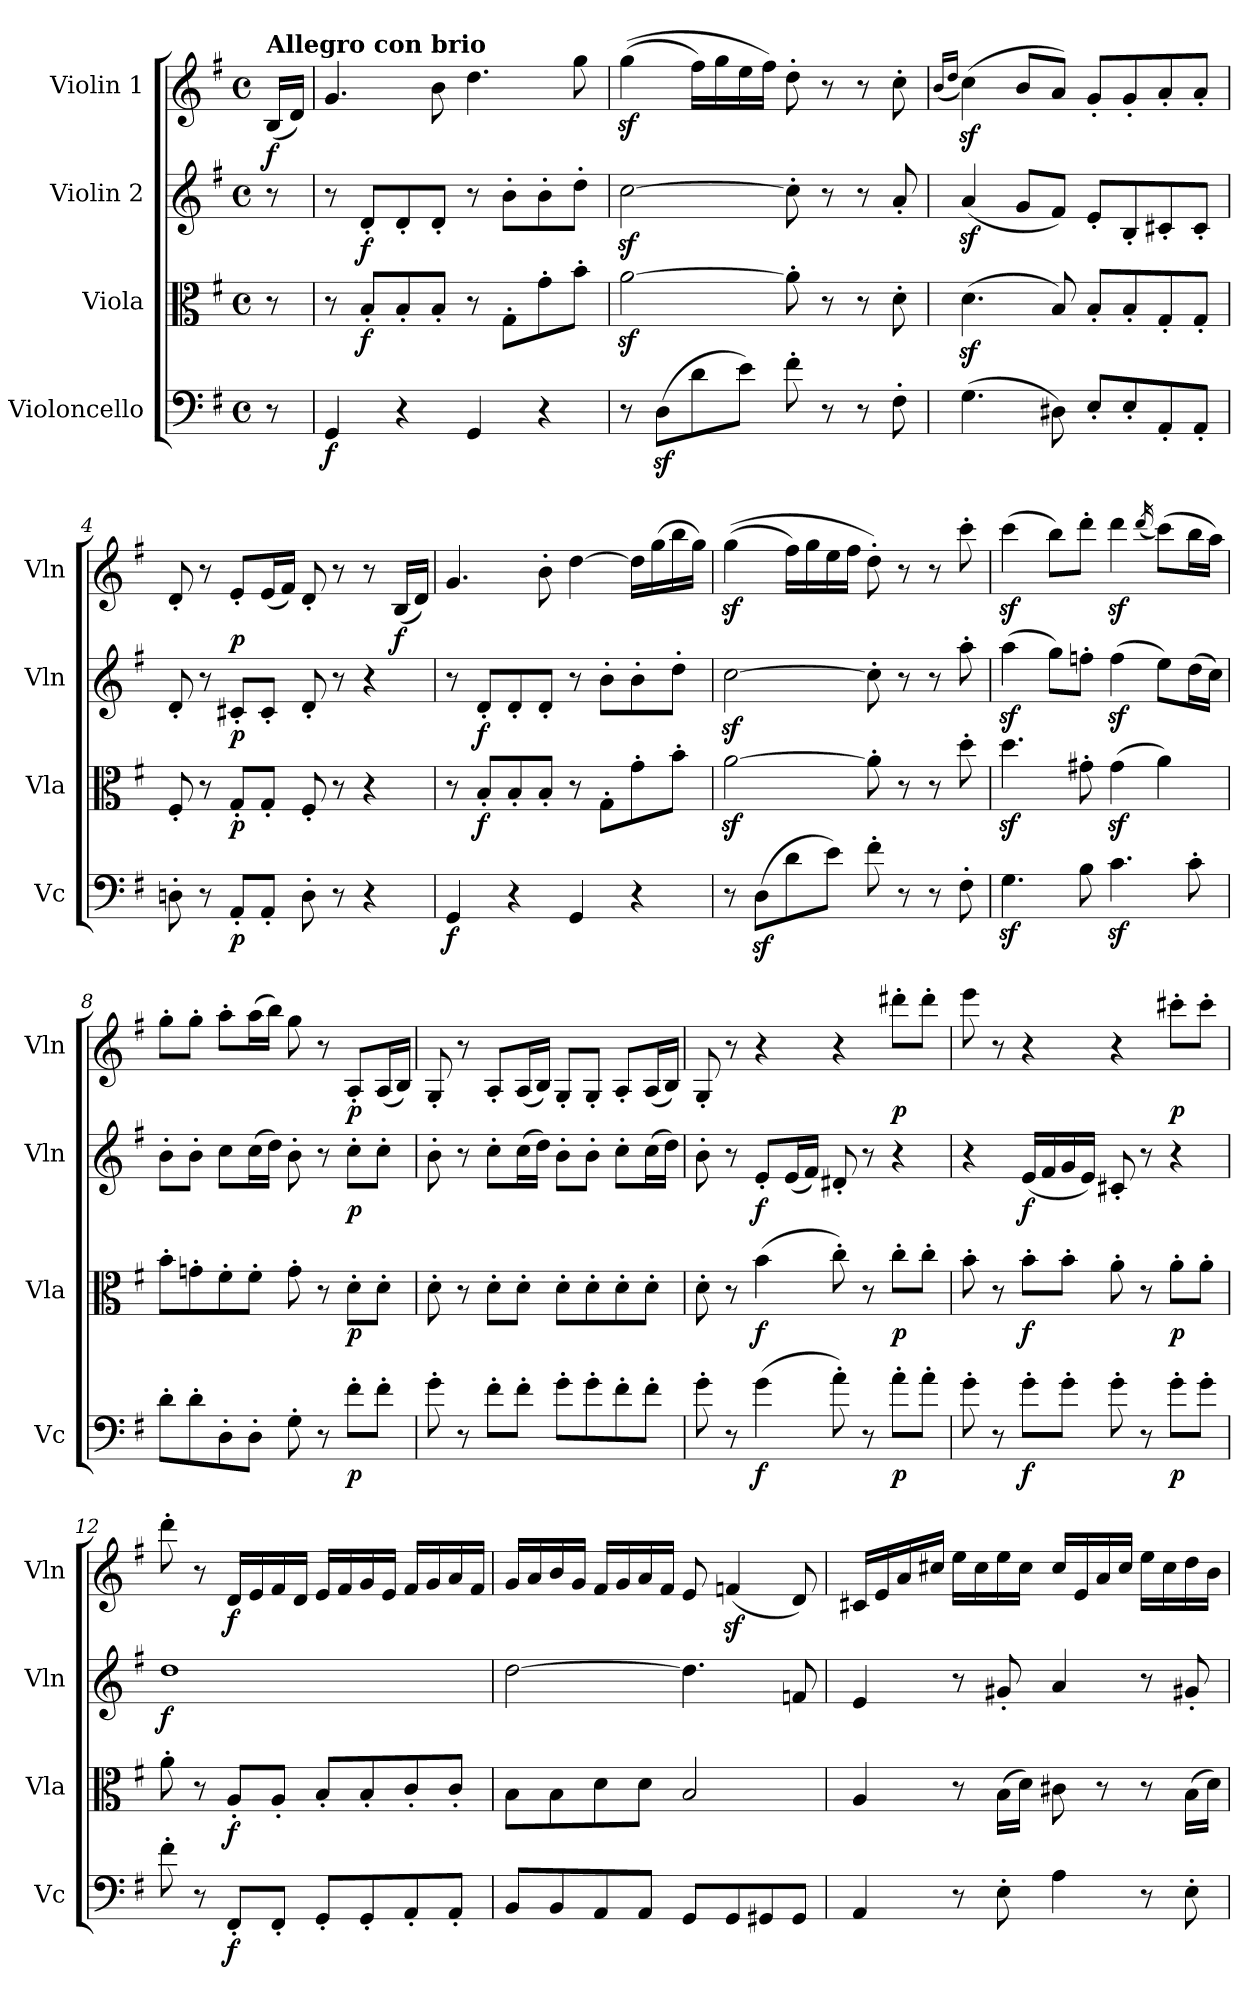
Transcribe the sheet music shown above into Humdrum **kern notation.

**kern	**dynam	**kern	**dynam	**kern	**dynam	**kern	**dynam
*part4	*part4	*part3	*part3	*part2	*part2	*part1	*part1
*staff4	*staff4	*staff3	*staff3	*staff2	*staff2	*staff1	*staff1
*I"Violoncello	*	*I"Viola	*	*I"Violin 2	*	*I"Violin 1	*
*I'Vc	*	*I'Vla	*	*I'Vln	*	*I'Vln	*
*clefF4	*	*clefC3	*	*clefG2	*	*clefG2	*
*k[f#]	*	*k[f#]	*	*k[f#]	*	*k[f#]	*
*M4/4	*	*M4/4	*	*M4/4	*	*M4/4	*
*met(c)	*	*met(c)	*	*met(c)	*	*met(c)	*
=	=	=	=	=	=	=	=
!	!	!	!	!	!	!LO:TX:a:B:t=Allegro con brio	!
!	!	!	!	!	!	!	!LO:DY:b
8r	.	8r	.	8r	.	(<16B/LL	f
.	.	.	.	.	.	16d/JJ)	.
=1	=1	=1	=1	=1	=1	=1	=1
!	!LO:DY:b	!	!	!	!	!	!
4GG/	f	8r	.	8r	.	4.g/	.
!	!	!	!LO:DY:b	!	!LO:DY:b	!	!
.	.	8B'/L	f	8d'/L	f	.	.
4r	.	8B'/	.	8d'/	.	.	.
.	.	8B'/J	.	8d'/J	.	8b\	.
4GG/	.	8r	.	8r	.	4.dd\	.
.	.	8G'\L	.	8b'\L	.	.	.
4r	.	8g'\	.	8b'\	.	.	.
.	.	8b'\J	.	8dd'\J	.	8gg\	.
=2	=2	=2	=2	=2	=2	=2	=2
8r	.	[2az<\	.	[2ccz<\	.	(>(>4ggz<\	.
(>8Dz<\L	.	.	.	.	.	.	.
8d\	.	.	.	.	.	16ff#\LL)	.
.	.	.	.	.	.	16gg\	.
8e\J)	.	.	.	.	.	16ee\	.
.	.	.	.	.	.	16ff#\JJ)	.
8f#'\	.	8a'\]	.	8cc'\]	.	8dd'\	.
8r	.	8r	.	8r	.	8r	.
8r	.	8r	.	8r	.	8r	.
8F#'\	.	8d'\	.	8a'/	.	8cc'\	.
=3	=3	=3	=3	=3	=3	=3	=3
.	.	.	.	.	.	(<16qb/LL	.
.	.	.	.	.	.	16qdd/JJ	.
(>4.G\	.	(>4.dz<\	.	(<4az</	.	(>4ccz<\)	.
.	.	.	.	8g/L	.	8b/L	.
8D#X\)	.	8B/)	.	8f#/J)	.	8a/J)	.
8E'/L	.	8B'/L	.	8e'/L	.	8g'/L	.
8E'/	.	8B'/	.	8B'/	.	8g'/	.
8AA'/	.	8G'/	.	8c#X'/	.	8a'/	.
8AA'/J	.	8G'/J	.	8c#'/J	.	8a'/J	.
!!LO:LB:g=z
=4	=4	=4	=4	=4	=4	=4	=4
8Dn'\	.	8F#'/	.	8d'/	.	8d'/	.
8r	.	8r	.	8r	.	8r	.
!	!LO:DY:b	!	!LO:DY:b	!	!LO:DY:b	!	!LO:DY:b
8AA'/L	p	8G'/L	p	8c#X'/L	p	8e'/L	p
8AA'/J	.	8G'/J	.	8c#'/J	.	(<16e/L	.
.	.	.	.	.	.	16f#/JJ)	.
8D'\	.	8F#'/	.	8d'/	.	8d'/	.
8r	.	8r	.	8r	.	8r	.
4r	.	4r	.	4r	.	8r	.
!	!	!	!	!	!	!	!LO:DY:b
.	.	.	.	.	.	(<16B/LL	f
.	.	.	.	.	.	16d/JJ)	.
=5	=5	=5	=5	=5	=5	=5	=5
!	!LO:DY:b	!	!	!	!	!	!
4GG/	f	8r	.	8r	.	4.g/	.
!	!	!	!LO:DY:b	!	!LO:DY:b	!	!
.	.	8B'/L	f	8d'/L	f	.	.
4r	.	8B'/	.	8d'/	.	.	.
.	.	8B'/J	.	8d'/J	.	8b'\	.
4GG/	.	8r	.	8r	.	[4dd\	.
.	.	8G'\L	.	8b'\L	.	.	.
4r	.	8g'\	.	8b'\	.	16dd\LL]	.
.	.	.	.	.	.	(>16gg\	.
.	.	8b'\J	.	8dd'\J	.	16bb\	.
.	.	.	.	.	.	16gg\JJ)	.
=6	=6	=6	=6	=6	=6	=6	=6
8r	.	[2az<\	.	[2ccz<\	.	(>(>4ggz<\	.
(>8Dz<\L	.	.	.	.	.	.	.
8d\	.	.	.	.	.	16ff#\LL)	.
.	.	.	.	.	.	16gg\	.
8e\J)	.	.	.	.	.	16ee\	.
.	.	.	.	.	.	16ff#\JJ	.
8f#'\	.	8a'\]	.	8cc'\]	.	8dd'\)	.
8r	.	8r	.	8r	.	8r	.
8r	.	8r	.	8r	.	8r	.
8F#'\	.	8dd'\	.	8aa'\	.	8ccc'\	.
=7	=7	=7	=7	=7	=7	=7	=7
4.Gz<\	.	4.ddz<\	.	(>4aaz<\	.	(>4cccz<\	.
.	.	.	.	8gg\L)	.	8bb\L)	.
8B\	.	8g#X'\	.	8ffn'\J	.	8ddd'\J	.
4.cz<\	.	(>4g#z<\	.	(>4ffz<\	.	4dddz<\	.
.	.	.	.	.	.	(<16qddd/	.
.	.	4a\)	.	8ee\L)	.	(>8ccc\L)	.
8c'\	.	.	.	(>16dd\L	.	16bb\L	.
.	.	.	.	16cc\JJ)	.	16aa\JJ)	.
!!LO:LB:g=z
=8	=8	=8	=8	=8	=8	=8	=8
8d'\L	.	8b'\L	.	8b'\L	.	8gg'\L	.
8d'\	.	8gn'\	.	8b'\J	.	8gg'\J	.
8D'\	.	8f#'\	.	8cc\L	.	8aa'\L	.
8D'\J	.	8f#'\J	.	(>16cc\L	.	(>16aa\L	.
.	.	.	.	16dd\JJ)	.	16bb\JJ)	.
8G'\	.	8g'\	.	8b'\	.	8gg\	.
8r	.	8r	.	8r	.	8r	.
!	!LO:DY:b	!	!LO:DY:b	!	!LO:DY:b	!	!LO:DY:b
8f#'\L	p	8d'\L	p	8cc'\L	p	8A'/L	p
8f#'\J	.	8d'\J	.	8cc'\J	.	(<16A/L	.
.	.	.	.	.	.	16B/JJ)	.
=9	=9	=9	=9	=9	=9	=9	=9
8g'\	.	8d'\	.	8b'\	.	8G'/	.
8r	.	8r	.	8r	.	8r	.
8f#'\L	.	8d'\L	.	8cc'\L	.	8A'/L	.
8f#'\J	.	8d'\J	.	(>16cc\L	.	(<16A/L	.
.	.	.	.	16dd\JJ)	.	16B/JJ)	.
8g'\L	.	8d'\L	.	8b'\L	.	8G'/L	.
8g'\	.	8d'\	.	8b'\J	.	8G'/J	.
8f#'\	.	8d'\	.	8cc'\L	.	8A'/L	.
8f#'\J	.	8d'\J	.	(>16cc\L	.	(<16A/L	.
.	.	.	.	16dd\JJ)	.	16B/JJ)	.
=10	=10	=10	=10	=10	=10	=10	=10
8g'\	.	8d'\	.	8b'\	.	8G'/	.
8r	.	8r	.	8r	.	8r	.
!	!LO:DY:b	!	!LO:DY:b	!	!LO:DY:b	!	!
(>4g\	f	(>4b\	f	8e'/L	f	4r	.
.	.	.	.	(<16e/L	.	.	.
.	.	.	.	16f#/JJ)	.	.	.
8a'\)	.	8cc'\)	.	8d#X'/	.	4r	.
8r	.	8r	.	8r	.	.	.
!	!LO:DY:b	!	!LO:DY:b	!	!	!	!LO:DY:b
8a'\L	p	8cc'\L	p	4r	.	8ddd#X'\L	p
8a'\J	.	8cc'\J	.	.	.	8ddd#'\J	.
=11	=11	=11	=11	=11	=11	=11	=11
8g'\	.	8b'\	.	4r	.	8eee\	.
8r	.	8r	.	.	.	8r	.
!	!LO:DY:b	!	!LO:DY:b	!	!LO:DY:b	!	!
8g'\L	f	8b'\L	f	(<16e/LL	f	4r	.
.	.	.	.	16f#/	.	.	.
8g'\J	.	8b'\J	.	16g/	.	.	.
.	.	.	.	16e/JJ)	.	.	.
8g'\	.	8a'\	.	8c#X'/	.	4r	.
8r	.	8r	.	8r	.	.	.
!	!LO:DY:b	!	!LO:DY:b	!	!	!	!LO:DY:b
8g'\L	p	8a'\L	p	4r	.	8ccc#X'\L	p
8g'\J	.	8a'\J	.	.	.	8ccc#'\J	.
!!LO:PB:g=z
=12	=12	=12	=12	=12	=12	=12	=12
!	!	!	!	!	!LO:DY:b	!	!
8f#'\	.	8a'\	.	1dd	f	8ddd'\	.
8r	.	8r	.	.	.	8r	.
!	!LO:DY:b	!	!LO:DY:b	!	!	!	!LO:DY:b
8FF#'/L	f	8A'/L	f	.	.	16d/LL	f
.	.	.	.	.	.	16e/	.
8FF#'/J	.	8A'/J	.	.	.	16f#/	.
.	.	.	.	.	.	16d/JJ	.
8GG'/L	.	8B'/L	.	.	.	16e/LL	.
.	.	.	.	.	.	16f#/	.
8GG'/	.	8B'/	.	.	.	16g/	.
.	.	.	.	.	.	16e/JJ	.
8AA'/	.	8c'/	.	.	.	16f#/LL	.
.	.	.	.	.	.	16g/	.
8AA'/J	.	8c'/J	.	.	.	16a/	.
.	.	.	.	.	.	16f#/JJ	.
=13	=13	=13	=13	=13	=13	=13	=13
8BB/L	.	8B\L	.	[2dd\	.	16g/LL	.
.	.	.	.	.	.	16a/	.
8BB/	.	8B\	.	.	.	16b/	.
.	.	.	.	.	.	16g/JJ	.
8AA/	.	8d\	.	.	.	16f#/LL	.
.	.	.	.	.	.	16g/	.
8AA/J	.	8d\J	.	.	.	16a/	.
.	.	.	.	.	.	16f#/JJ	.
8GG/L	.	2B/	.	4.dd\]	.	8e/	.
8GG/	.	.	.	.	.	(<4fnz</	.
8GG#X/	.	.	.	.	.	.	.
8GG#/J	.	.	.	8fn/	.	8d/)	.
=14	=14	=14	=14	=14	=14	=14	=14
4AA/	.	4A/	.	4e/	.	16c#X/LL	.
.	.	.	.	.	.	16e/	.
.	.	.	.	.	.	16a/	.
.	.	.	.	.	.	16cc#X/JJ	.
8r	.	8r	.	8r	.	16ee\LL	.
.	.	.	.	.	.	16cc#\	.
8E'\	.	(>16B\LL	.	8g#X'/	.	16ee\	.
.	.	16d\JJ)	.	.	.	16cc#\JJ	.
4A\	.	8c#X\	.	4a/	.	16cc#/LL	.
.	.	.	.	.	.	16e/	.
.	.	8r	.	.	.	16a/	.
.	.	.	.	.	.	16cc#/JJ	.
8r	.	8r	.	8r	.	16ee\LL	.
.	.	.	.	.	.	16cc#\	.
8E'\	.	(>16B\LL	.	8g#X'/	.	16dd\	.
.	.	16d\JJ)	.	.	.	16b\JJ	.
=	=	=	=	=	=	=	=
*-	*-	*-	*-	*-	*-	*-	*-
